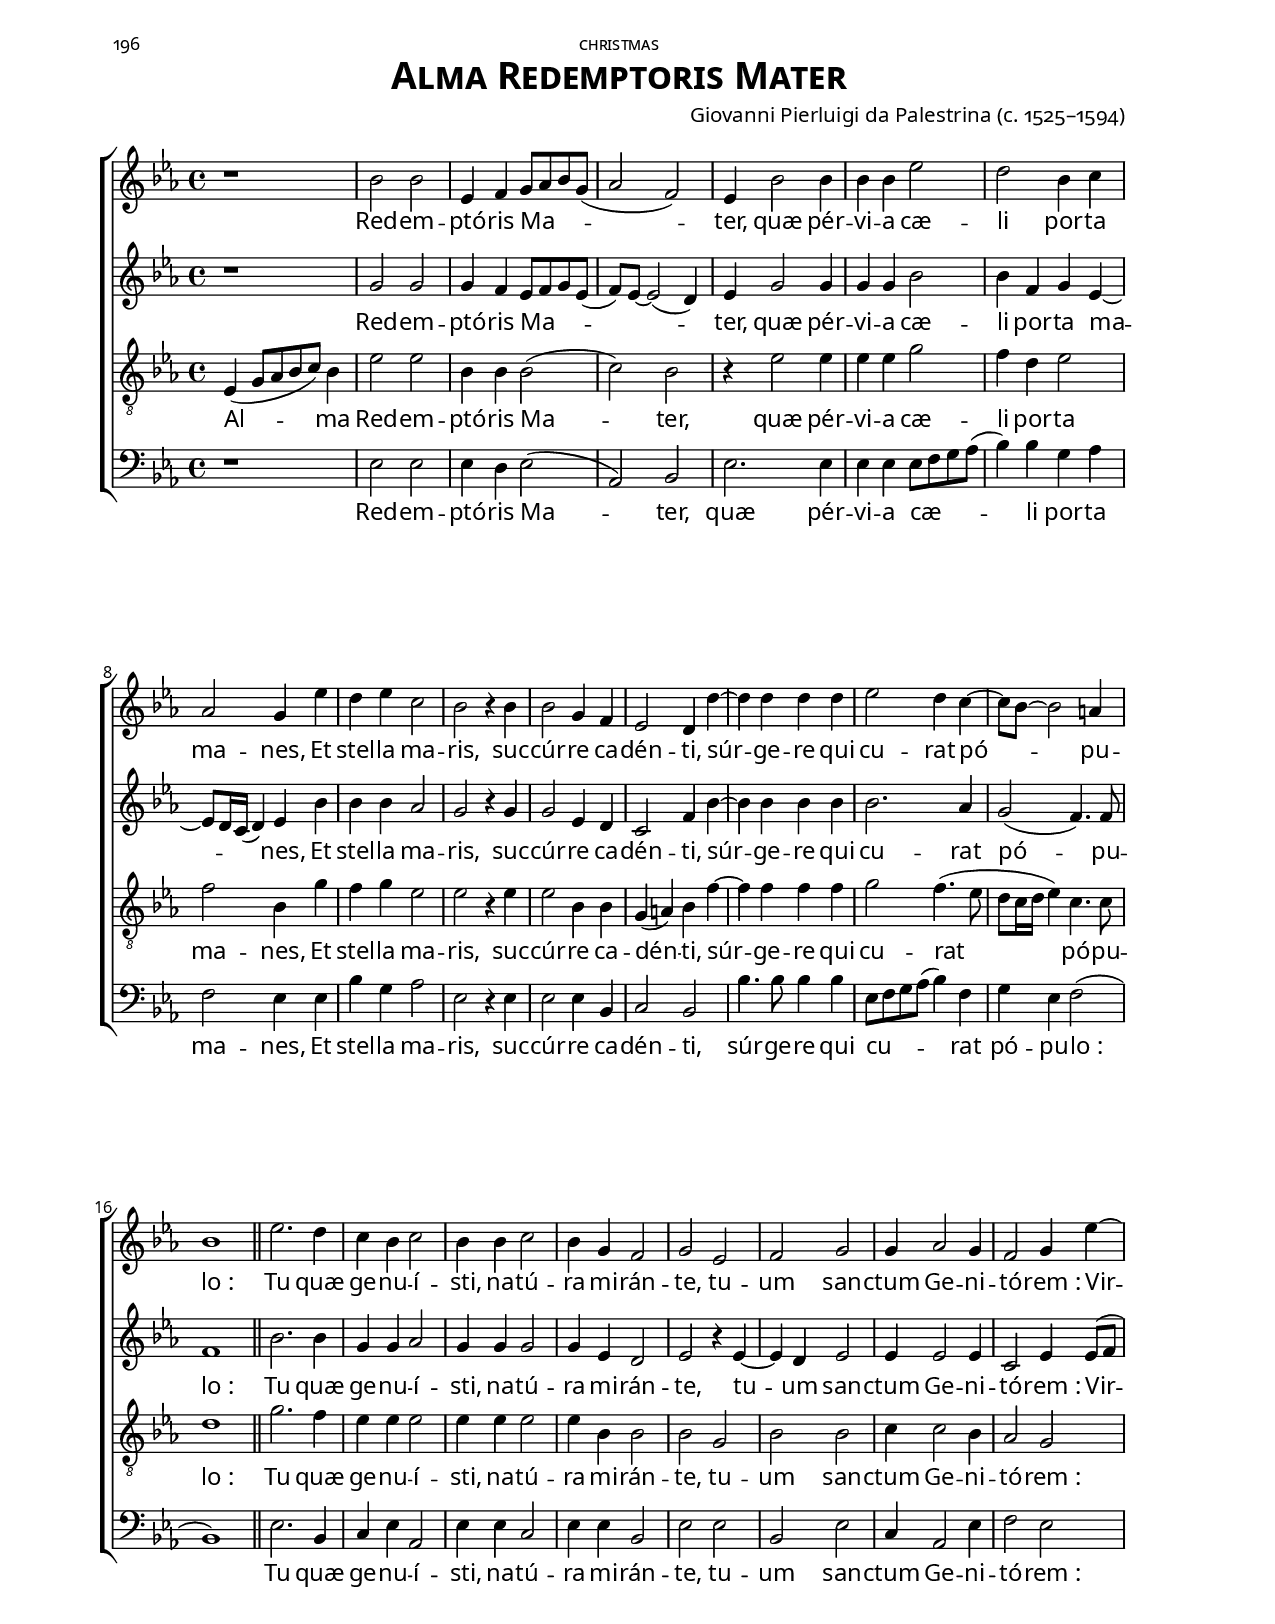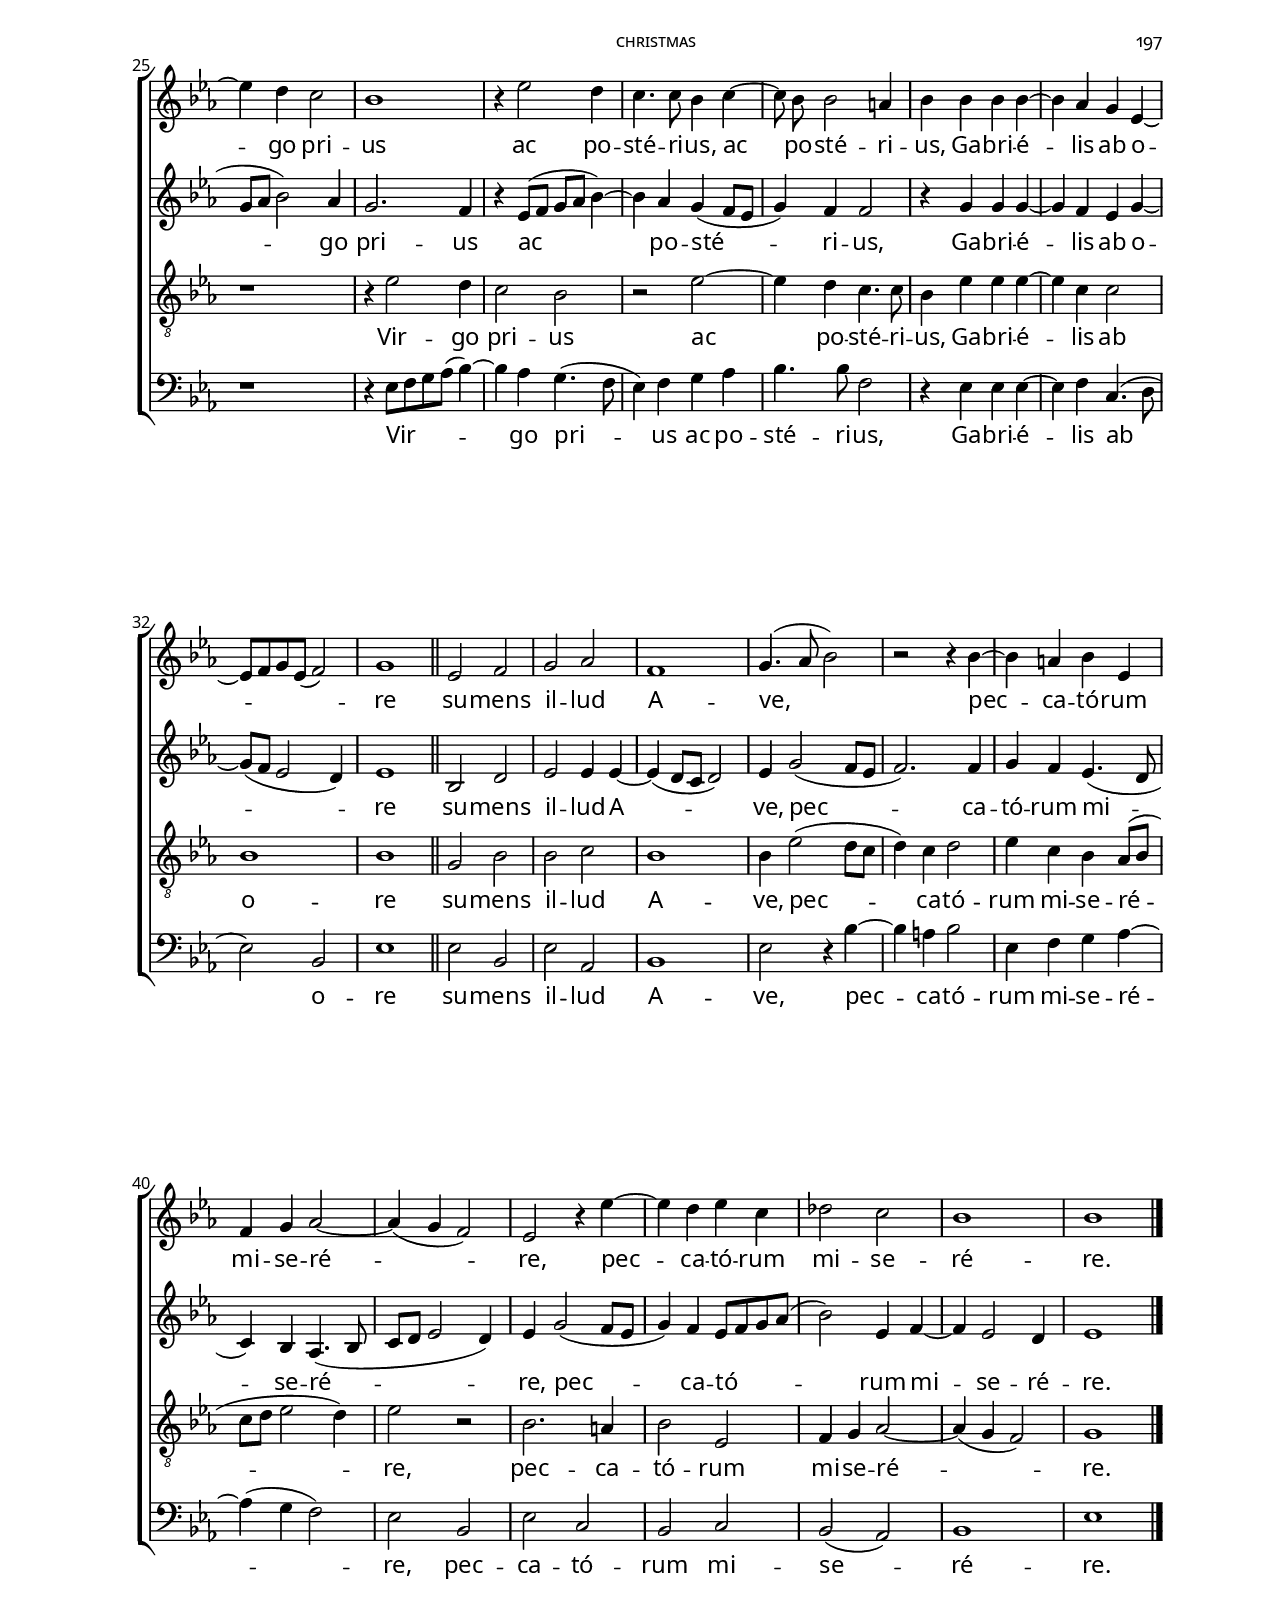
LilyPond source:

\version "2.14.2"
\include "util.ly"
\header {
  title = \markup{\override #'(font-name . "Garamond Premier Pro Semibold"){ \abs-fontsize #18 \smallCapsOldStyle"Alma Redemptoris Mater"}}
  composer = \markup\oldStyleNum"Giovanni Pierluigi da Palestrina (c. 1525–1594)"
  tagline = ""
}
\paper {
  %print-all-headers = ##t
  paper-height = 11\in
  paper-width = 8.5\in
  indent = 0\in
  %system-system-spacing = #'((basic-distance . 10) (padding . 0))
  system-system-spacing =
    #'((basic-distance . 0)
       (minimum-distance . 0)
       (padding . -3)
       (stretchability . 100))
%  top-markup-spacing =
%    #'((basic-distance . 0)
%       (minimum-distance . 0)
%       (padding . 0)
%       (stretchability . 0))
  ragged-last-bottom = ##f
  ragged-bottom = ##f
  two-sided = ##t
  inner-margin = 1\in
  outer-margin = 0.75\in
  top-margin = 0.26\in
  bottom-margin = 0.25\in
  first-page-number = #196
  print-first-page-number = ##t
  headerLine = \markup{\override #'(font-name . "Garamond Premier Pro") \smallCapsOldStyle"christmas"}
  oddHeaderMarkup = \markup\fill-line{
     \override #'(font-name . "Garamond Premier Pro")\abs-fontsize #8.5
     \combine 
        \fill-line{"" \on-the-fly #print-page-number-check-first
        \oldStylePageNum""
        }
        \fill-line{\headerLine}
  }
  evenHeaderMarkup = \markup {
     \override #'(font-name . "Garamond Premier Pro")\abs-fontsize #8.5
     \combine
        \on-the-fly #print-page-number-check-first
        \oldStylePageNum""
        \fill-line{\headerLine}
  }
}
#(set-global-staff-size 18) \paper{ #(define fonts (make-pango-font-tree "Garamond Premier Pro" "Garamond Premier Pro" "Garamond Premier Pro" (/ 18 20))) }
global = {
  \key ees \major
  \time 4/4
  \dynamicUp
  %\set crescendoSpanner = #'dashed-line
  %\set midiInstrument = "recorder"
  \autoBeamOff
  \override DynamicTextSpanner #'style = #'none
}

sopMusic = \relative c' {
	r1 |
  bes'2 bes |
  ees,4 f g8[ aes bes g]( |
  aes2 f) |
  ees4 bes'2 bes4 |
  bes bes ees2 |
  d2 bes4 c |
  
  aes2 g4 ees' |
  d ees c2 |
  bes2 r4 bes |
  bes2 g4 f |
  ees2 d4 d'~ |
  d d d d |
  
  ees2 d4 c~ |
  c8[ bes]~ bes2 a4 |
  bes1 \bar"||"
  ees2. d4 |
  c bes c2 |
  bes4 bes c2 |
  bes4 g f2 |
  g ees |
  f g |
  
  %page2
  g4 aes2 g4 |
  f2 g4 ees'~ |
  ees d c2 |
  bes1 |
  r4 ees2 d4 |
  c4. c8 bes4 c~ |
  c8 bes bes2 a4 |
  
  bes bes bes bes~ |
  bes aes g ees~ |
  ees8[ f g ees]( f2) |
  g1 \bar"||"
  ees2 f |
  g aes |
  f1 |
  g4.( aes8 bes2) |
  r2 r4 bes~ |
  
  bes a bes ees, |
  f g aes2~ |
  aes4( g f2) |
  ees2 r4 ees'~ |
  ees d ees c |
  des2 c |
  bes1 |
  bes \bar"|."
}
sopWords = \lyricmode {
  Red -- em -- ptó -- ris Ma -- ter, quæ pér -- vi -- a cæ -- li por -- ta ma -- nes,
  Et stel -- la ma -- ris, suc -- cúr -- re ca -- dén -- ti,
  súr -- ge -- re qui cu -- rat pó -- pu -- lo_:
  Tu quæ ge -- nu -- í -- sti, na -- tú -- ra mi -- rán -- te, tu -- um san -- ctum Ge -- ni -- tó -- rem_:
  Vir -- go pri -- us ac po -- sté -- ri -- us, 
    ac po -- sté -- ri -- us, 
  Ga -- bri -- é -- lis ab o -- re
  su -- mens il -- lud A -- ve, pec -- ca -- tó -- rum mi -- se -- ré -- re,
    pec -- ca -- tó -- rum mi -- se -- ré -- re.
}

altoMusic = \relative c' {
  r1 |
  g'2 g |
  g4 f ees8[ f g ees]( |
  f)[ ees]~ ees2( d4) |
  ees4 g2 g4 |
  g g bes2 |
  bes4 f g ees~ |
  
  ees8[ d16 c]( d4) ees bes' |
  bes bes aes2 |
  g2 r4 g |
  g2 ees4 d |
  c2 f4 bes~ |
  bes bes bes bes |
  
  bes2. aes4 |
  g2( f4.) f8 |
  f1 \bar"||"
  bes2. bes4 |
  g g aes2 |
  g4 g g2 |
  g4 ees d2 |
  ees r4 ees~ |
  ees d ees2 |
  
  %page2
  ees4 ees2 ees4 |
  c2 ees4 ees8[( f] |
  g[ aes] bes2) aes4 |
  g2. f4 |
  r4 ees8([ f] g[ aes] bes4)~ |
  bes aes g( f8[ ees] |
  g4) f f2 |
  
  r4 g g g~ |
  g f ees g~ |
  g8[( f] ees2 d4) |
  ees1 \bar"||"
  bes2 d |
  ees ees4 ees~ |
  ees( d8[ c] d2) |
  ees4 g2( f8[ ees] |
  f2.) f4 |
  
  g4 f ees4.( d8 |
  c4) bes aes4.( bes8 |
  c[ d] ees2 d4) |
  ees4 g2( f8[ ees] |
  g4) f ees8[ f g aes]( |
  bes2) ees,4 f~ |
  f ees2 d4 |
  ees1 \bar"|."
}
altoWords = \lyricmode {
  Red -- em -- ptó -- ris Ma -- ter, quæ pér -- vi -- a cæ -- li por -- ta ma -- nes,
  Et stel -- la ma -- ris, suc -- cúr -- re ca -- dén -- ti,
  súr -- ge -- re qui cu -- rat pó -- pu -- lo_:
  Tu quæ ge -- nu -- í -- sti, na -- tú -- ra mi -- rán -- te, tu -- um san -- ctum Ge -- ni -- tó -- rem_:
  Vir -- go pri -- us ac po -- sté -- ri -- us, 
  Ga -- bri -- é -- lis ab o -- re
  su -- mens il -- lud A -- ve, pec -- ca -- tó -- rum mi -- se -- ré -- re,
    pec -- ca -- tó -- rum mi -- se -- ré -- re.
}

tenorMusic = \relative c' {
  ees,4( g8[ aes bes c]) bes4 |
  ees2 ees |
  bes4 bes bes2( |
  c) bes |
  r4 ees2 ees4 |
  ees ees g2 |
  f4 d ees2 |
  
  f2 bes,4 g' |
  f g ees2 |
  ees r4 ees |
  ees2 bes4 bes |
  g( a) bes f'~ |
  f f f f |
  
  g2 f4.( ees8 |
  d[ c16 d] ees4) c4. c8 |
  d1 \bar"||"
  g2. f4 |
  ees ees ees2 |
  ees4 ees ees2 |
  ees4 bes bes2 |
  bes g |
  bes bes |
  
  %page2
  c4 c2 bes4 |
  aes2 g |
  r1 |
  r4 ees'2 d4 |
  c2 bes |
  r2 ees~ |
  ees4 d c4. c8 |
  
  bes4 ees ees ees~ |
  ees c c2 |
  bes1 |
  bes \bar"||"
  g2 bes |
  bes c |
  bes1 |
  bes4 ees2( d8[ c] |
  d4) c d2 |
  
  ees4 c bes aes8([ bes] |
  c[ d] ees2 d4) |
  ees2 r |
  bes2. a4 |
  bes2 ees, |
  f4 g aes2~ |
  aes4( g f2) |
  g1 \bar"|."
}

tenorWords = \lyricmode {
  Al -- ma Red -- em -- ptó -- ris Ma -- ter, quæ pér -- vi -- a cæ -- li por -- ta ma -- nes,
  Et stel -- la ma -- ris, suc -- cúr -- re ca -- dén -- ti,
  súr -- ge -- re qui cu -- rat pó -- pu -- lo_:
  Tu quæ ge -- nu -- í -- sti, na -- tú -- ra mi -- rán -- te, tu -- um san -- ctum Ge -- ni -- tó -- rem_:
  Vir -- go pri -- us ac po -- sté -- ri -- us,
  Ga -- bri -- é -- lis ab o -- re
  su -- mens il -- lud A -- ve, pec -- ca -- tó -- rum mi -- se -- ré -- re,
    pec -- ca -- tó -- rum mi -- se -- ré -- re.
}

bassMusic = \relative c' {
  r1 |
  ees,2 ees |
  ees4 d ees2( |
  aes,) bes |
  ees2. ees4 |
  ees ees ees8[ f g aes]( |
  bes4) bes g aes |
  
  f2 ees4 ees |
  bes' g aes2 |
  ees r4 ees |
  ees2 ees4 bes |
  c2 bes |
  bes'4. bes8 bes4 bes |
  
  ees,8[ f g aes]( bes4) f |
  g4 ees f2( |
  bes,1) \bar"||"
  ees2. bes4 |
  c ees aes,2 |
  ees'4 ees c2 |
  ees4 ees bes2 |
  ees ees |
  bes ees |
  
  %page2
  c4 aes2 ees'4 |
  f2 ees |
  r1 |
  r4 ees8[ f g aes]( bes4)~ |
  bes aes g4.( f8 |
  ees4) f g aes |
  bes4. bes8 f2 |
  
  r4 ees ees ees~ |
  ees f c4.( d8 |
  ees2) bes |
  ees1 \bar"||"
  ees2 bes |
  ees aes, |
  bes1 |
  ees2 r4 bes'~ |
  bes a bes2 |
  
  ees,4 f g aes~ |
  aes( g f2) |
  ees bes |
  ees c |
  bes c |
  bes( aes) |
  bes1 |
  ees \bar"|."
}
bassWords = \lyricmode {
  Red -- em -- ptó -- ris Ma -- ter, quæ pér -- vi -- a cæ -- li por -- ta ma -- nes,
  Et stel -- la ma -- ris, suc -- cúr -- re ca -- dén -- ti,
  súr -- ge -- re qui cu -- rat pó -- pu -- lo_:
  Tu quæ ge -- nu -- í -- sti, na -- tú -- ra mi -- rán -- te, tu -- um san -- ctum Ge -- ni -- tó -- rem_:
  Vir -- go pri -- us ac po -- sté -- ri -- us, Ga -- bri -- é -- lis ab o -- re
  su -- mens il -- lud A -- ve, pec -- ca -- tó -- rum mi -- se -- ré -- re,
    pec -- ca -- tó -- rum mi -- se -- ré -- re.
}

pianoRH = \relative c' {
}
pianoLH = \relative c' {
}

\score {
<<
    \new ChoirStaff <<
    \new Staff = sop <<
      \new Voice = "sopranos" { \global \sopMusic }
    >>
    \new Lyrics = "sopranos"  \lyricsto "sopranos" \sopWords
    \new Staff = alt <<
      \new Voice = "altos" { \global \altoMusic }
    >>
    \new Lyrics = "altos"  \lyricsto "altos" \altoWords
    \new Staff = ten <<
      \clef "treble_8"
      \new Voice = "tenors" { \global \tenorMusic }
    >>
    \new Lyrics = "tenors" \lyricsto "tenors" \tenorWords
    \new Staff = bas <<
      \clef bass
      \new Voice = "basses" { \global \bassMusic }
    >>
    \new Lyrics = "basses" \lyricsto "basses" \bassWords
  >>
%    \new PianoStaff << \new Staff { \new Voice { \pianoRH } } \new Staff { \clef "bass" \pianoLH } >>
  >>
  \layout {
    \context {
      \Lyrics
      \override LyricText #'font-size = #1.3
      \override VerticalAxisGroup #'staff-affinity = #0
    }
    \context {
      \Score
      \override SpacingSpanner #'base-shortest-duration = #(ly:make-moment 1 8)
      \override SpacingSpanner #'common-shortest-duration = #(ly:make-moment 1 4)
    }
    \context {
      % Remove all empty staves
      \Staff \RemoveEmptyStaves \override VerticalAxisGroup #'remove-first = ##t
      
%      \override VerticalAxisGroup #'staff-staff-spacing =
%      #'((basic-distance . 0)
%         (minimum-distance . 0)
%         (padding . -1)
%         (stretchability . 2))
    }
    \context {
      \Lyrics
      \override LyricText #'X-offset = #center-on-word
    }
  }
}

